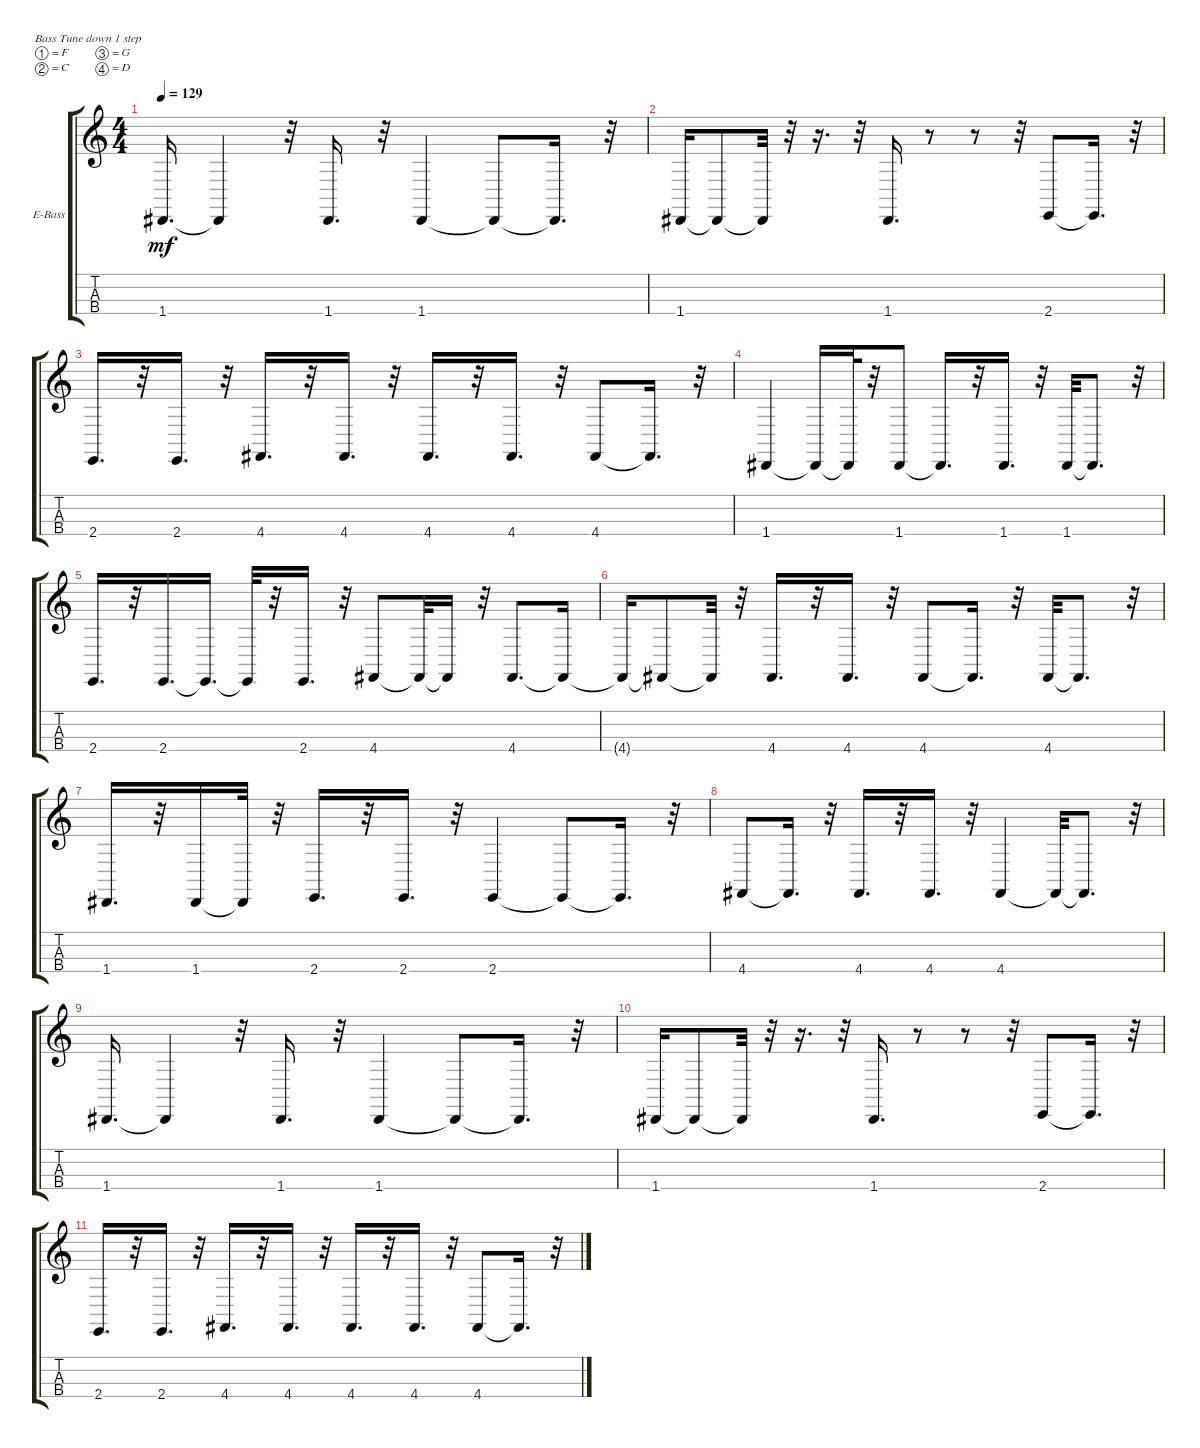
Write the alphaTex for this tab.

\bracketExtendMode groupsimilarinstruments
\firstSystemTrackNameOrientation horizontal
\otherSystemsTrackNameOrientation horizontal
\track ("Electric Bass" "E-Bass") {instrument electricbassfinger}
\staff {score tabs}
\tuning (F2 C2 G1 D1)
\ts (4 4)
\tempo 129
\clef g2
\scale
0.333333
\ks c
1.4.16{d dy mf} 1.4{t}.4 r.32 1.4.16{d} r.32 1.4.4 1.4{t}.8 1.4{t}.16{d} r.32 |
\scale
0.333333 1.4.16 1.4{t}.8 1.4{t}.32 r.32 r.16{d} r.32 1.4.16{d} r.8 r.8 r.32 2.4.8 2.4{t}.16{d} r.32 |
\scale
0.333333 2.4.16{d} r.32 2.4.16{d} r.32 4.4.16{d} r.32 4.4.16{d} r.32 4.4.16{d} r.32 4.4.16{d} r.32 4.4.8 4.4{t}.16{d} r.32 |
\scale
0.333333 1.4.4 1.4{t}.16 1.4{t}.32 r.32 1.4.8 1.4{t}.16{d} r.32 1.4.16{d} r.32 1.4.32 1.4{t}.8{d} r.32 |
\scale
0.333333 2.4.16{d} r.32 2.4.16{d} 2.4{t}.16{d} 2.4{t}.32 r.32 2.4.16{d} r.32 4.4.8 4.4{t}.32 4.4{t}.16 r.32 4.4.8{d} 4.4{t}.16 |
\scale
0.333333 4.4{t}.16 4.4{t}.8 4.4{t}.32 r.32 4.4.16{d} r.32 4.4.16{d} r.32 4.4.8 4.4{t}.16{d} r.32 4.4.32 4.4{t}.8{d} r.32 |
\scale
0.333333 1.4.16{d} r.32 1.4.16 1.4{t}.32 r.32 2.4.16{d} r.32 2.4.16{d} r.32 2.4.4 2.4{t}.8 2.4{t}.16{d} r.32 |
\scale
0.333333 4.4.8 4.4{t}.16{d} r.32 4.4.16{d} r.32 4.4.16{d} r.32 4.4.4 4.4{t}.32 4.4{t}.8{d} r.32 |
1.4.16{d} 1.4{t}.4 r.32 1.4.16{d} r.32 1.4.4 1.4{t}.8 1.4{t}.16{d} r.32 |
1.4.16 1.4{t}.8 1.4{t}.32 r.32 r.16{d} r.32 1.4.16{d} r.8 r.8 r.32 2.4.8 2.4{t}.16{d} r.32 |
2.4.16{d} r.32 2.4.16{d} r.32 4.4.16{d} r.32 4.4.16{d} r.32 4.4.16{d} r.32 4.4.16{d} r.32 4.4.8 4.4{t}.16{d} r.32
